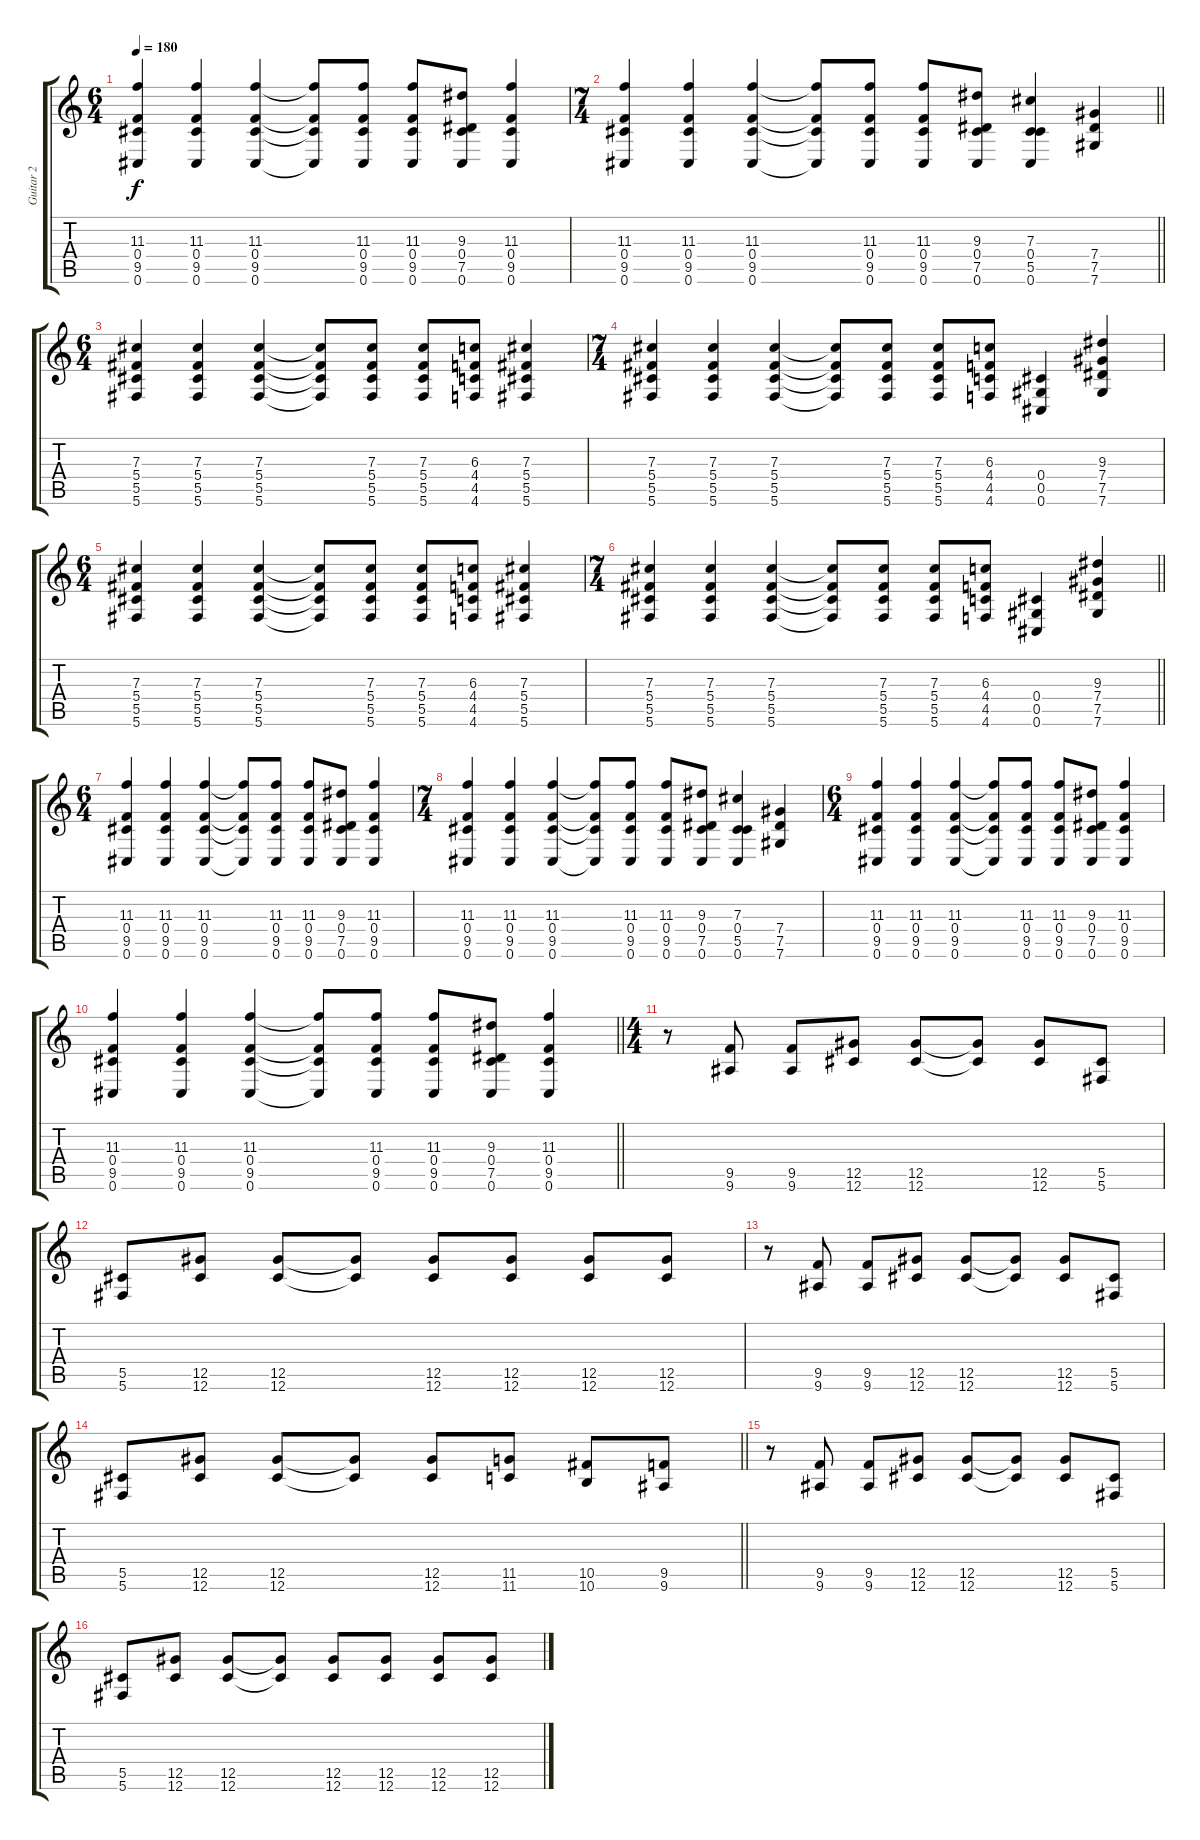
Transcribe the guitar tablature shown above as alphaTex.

\track ("Guitar 2" "Guitar 2") {instrument overdrivenguitar}
\staff {score tabs}
\tuning (Eb4 Bb3 Gb3 Db3 Ab2 Db2) {hide}
\ts (6 4)
\tempo 180
\clef g2
\ks c
(11.3 0.4 9.5 0.6).4{dy f} (11.3 0.4 9.5 0.6).4 (11.3 0.4 9.5 0.6).4 (11.3{t} 0.4{t} 9.5{t} 0.6{t}).8 (11.3 0.4 9.5 0.6).8 (11.3 0.4 9.5 0.6).8 (9.3 0.4 7.5 0.6).8 (11.3 0.4 9.5 0.6).4 |
\ts (7 4)
\barLineRight lightlight
(11.3 0.4 9.5 0.6).4 (11.3 0.4 9.5 0.6).4 (11.3 0.4 9.5 0.6).4 (11.3{t} 0.4{t} 9.5{t} 0.6{t}).8 (11.3 0.4 9.5 0.6).8 (11.3 0.4 9.5 0.6).8 (9.3 0.4 7.5 0.6).8 (7.3 0.4 5.5 0.6).4 (7.4 7.5 7.6).4 |
\ts (6 4)
(7.3 5.4 5.5 5.6).4 (7.3 5.4 5.5 5.6).4 (7.3 5.4 5.5 5.6).4 (7.3{t} 5.4{t} 5.5{t} 5.6{t}).8 (7.3 5.4 5.5 5.6).8 (7.3 5.4 5.5 5.6).8 (6.3 4.4 4.5 4.6).8 (7.3 5.4 5.5 5.6).4 |
\ts (7 4)
(7.3 5.4 5.5 5.6).4 (7.3 5.4 5.5 5.6).4 (7.3 5.4 5.5 5.6).4 (7.3{t} 5.4{t} 5.5{t} 5.6{t}).8 (7.3 5.4 5.5 5.6).8 (7.3 5.4 5.5 5.6).8 (6.3 4.4 4.5 4.6).8 (0.4 0.5 0.6).4 (9.3 7.4 7.5 7.6).4 |
\ts (6 4)
(7.3 5.4 5.5 5.6).4 (7.3 5.4 5.5 5.6).4 (7.3 5.4 5.5 5.6).4 (7.3{t} 5.4{t} 5.5{t} 5.6{t}).8 (7.3 5.4 5.5 5.6).8 (7.3 5.4 5.5 5.6).8 (6.3 4.4 4.5 4.6).8 (7.3 5.4 5.5 5.6).4 |
\ts (7 4)
\barLineRight lightlight
(7.3 5.4 5.5 5.6).4 (7.3 5.4 5.5 5.6).4 (7.3 5.4 5.5 5.6).4 (7.3{t} 5.4{t} 5.5{t} 5.6{t}).8 (7.3 5.4 5.5 5.6).8 (7.3 5.4 5.5 5.6).8 (6.3 4.4 4.5 4.6).8 (0.4 0.5 0.6).4 (9.3 7.4 7.5 7.6).4 |
\ts (6 4)
(11.3 0.4 9.5 0.6).4 (11.3 0.4 9.5 0.6).4 (11.3 0.4 9.5 0.6).4 (11.3{t} 0.4{t} 9.5{t} 0.6{t}).8 (11.3 0.4 9.5 0.6).8 (11.3 0.4 9.5 0.6).8 (9.3 0.4 7.5 0.6).8 (11.3 0.4 9.5 0.6).4 |
\ts (7 4)
(11.3 0.4 9.5 0.6).4 (11.3 0.4 9.5 0.6).4 (11.3 0.4 9.5 0.6).4 (11.3{t} 0.4{t} 9.5{t} 0.6{t}).8 (11.3 0.4 9.5 0.6).8 (11.3 0.4 9.5 0.6).8 (9.3 0.4 7.5 0.6).8 (7.3 0.4 5.5 0.6).4 (7.4 7.5 7.6).4 |
\ts (6 4)
(11.3 0.4 9.5 0.6).4 (11.3 0.4 9.5 0.6).4 (11.3 0.4 9.5 0.6).4 (11.3{t} 0.4{t} 9.5{t} 0.6{t}).8 (11.3 0.4 9.5 0.6).8 (11.3 0.4 9.5 0.6).8 (9.3 0.4 7.5 0.6).8 (11.3 0.4 9.5 0.6).4 |
\barLineRight lightlight
(11.3 0.4 9.5 0.6).4 (11.3 0.4 9.5 0.6).4 (11.3 0.4 9.5 0.6).4 (11.3{t} 0.4{t} 9.5{t} 0.6{t}).8 (11.3 0.4 9.5 0.6).8 (11.3 0.4 9.5 0.6).8 (9.3 0.4 7.5 0.6).8 (11.3 0.4 9.5 0.6).4 |
\ts (4 4)
r.8 (9.5 9.6).8 (9.5 9.6).8 (12.5 12.6).8 (12.5 12.6).8 (12.5{t} 12.6{t}).8 (12.5 12.6).8 (5.5 5.6).8 |
(5.5 5.6).8 (12.5 12.6).8 (12.5 12.6).8 (12.5{t} 12.6{t}).8 (12.5 12.6).8 (12.5 12.6).8 (12.5 12.6).8 (12.5 12.6).8 |
r.8 (9.5 9.6).8 (9.5 9.6).8 (12.5 12.6).8 (12.5 12.6).8 (12.5{t} 12.6{t}).8 (12.5 12.6).8 (5.5 5.6).8 |
\barLineRight lightlight
(5.5 5.6).8 (12.5 12.6).8 (12.5 12.6).8 (12.5{t} 12.6{t}).8 (12.5 12.6).8 (11.5 11.6).8 (10.5 10.6).8 (9.5 9.6).8 |
r.8 (9.5 9.6).8 (9.5 9.6).8 (12.5 12.6).8 (12.5 12.6).8 (12.5{t} 12.6{t}).8 (12.5 12.6).8 (5.5 5.6).8 |
(5.5 5.6).8 (12.5 12.6).8 (12.5 12.6).8 (12.5{t} 12.6{t}).8 (12.5 12.6).8 (12.5 12.6).8 (12.5 12.6).8 (12.5 12.6).8
